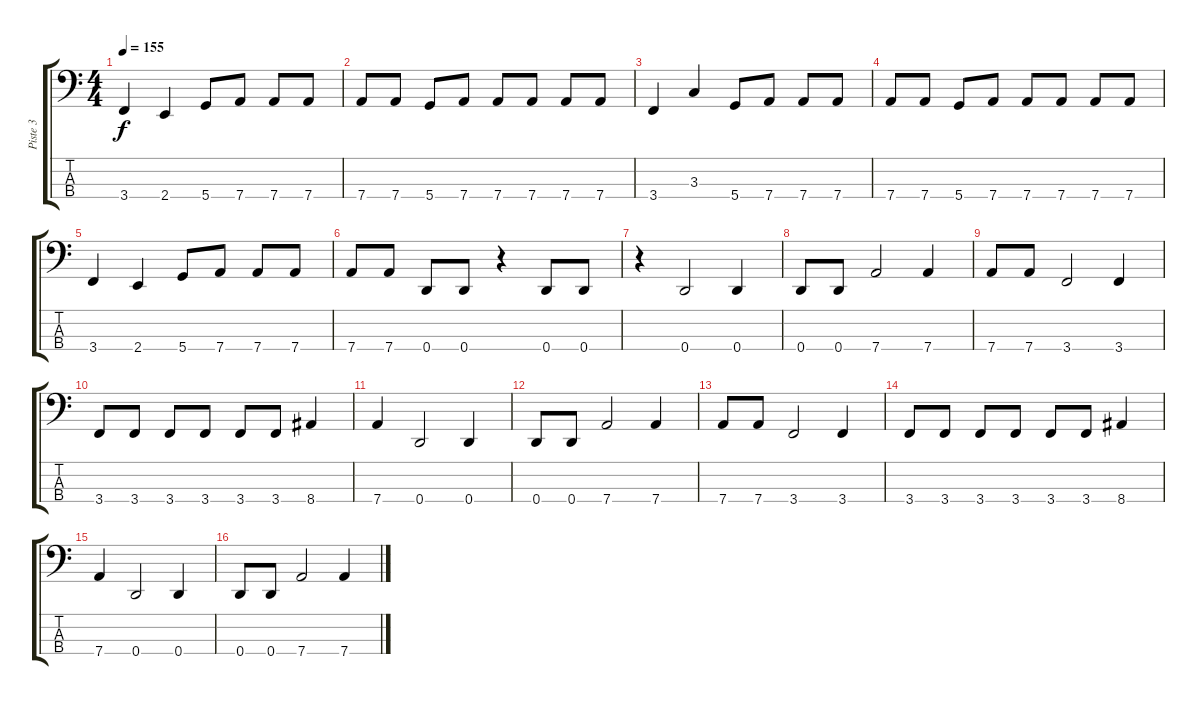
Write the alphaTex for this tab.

\track ("Piste 3" "Piste 3") {instrument electricbassfinger}
\staff {score tabs}
\tuning (G2 D2 A1 D1) {hide}
\ts (4 4)
\tempo 155
\clef f4
\ks c
3.4.4{dy f} 2.4.4 5.4.8 7.4.8 7.4.8 7.4.8 |
7.4.8 7.4.8 5.4.8 7.4.8 7.4.8 7.4.8 7.4.8 7.4.8 |
3.4.4 3.3.4 5.4.8 7.4.8 7.4.8 7.4.8 |
7.4.8 7.4.8 5.4.8 7.4.8 7.4.8 7.4.8 7.4.8 7.4.8 |
3.4.4 2.4.4 5.4.8 7.4.8 7.4.8 7.4.8 |
7.4.8 7.4.8 0.4.8 0.4.8 r.4 0.4.8 0.4.8 |
r.4 0.4.2 0.4.4 |
0.4.8 0.4.8 7.4.2 7.4.4 |
7.4.8 7.4.8 3.4.2 3.4.4 |
3.4.8 3.4.8 3.4.8 3.4.8 3.4.8 3.4.8 8.4.4 |
7.4.4 0.4.2 0.4.4 |
0.4.8 0.4.8 7.4.2 7.4.4 |
7.4.8 7.4.8 3.4.2 3.4.4 |
3.4.8 3.4.8 3.4.8 3.4.8 3.4.8 3.4.8 8.4.4 |
7.4.4 0.4.2 0.4.4 |
0.4.8 0.4.8 7.4.2 7.4.4
